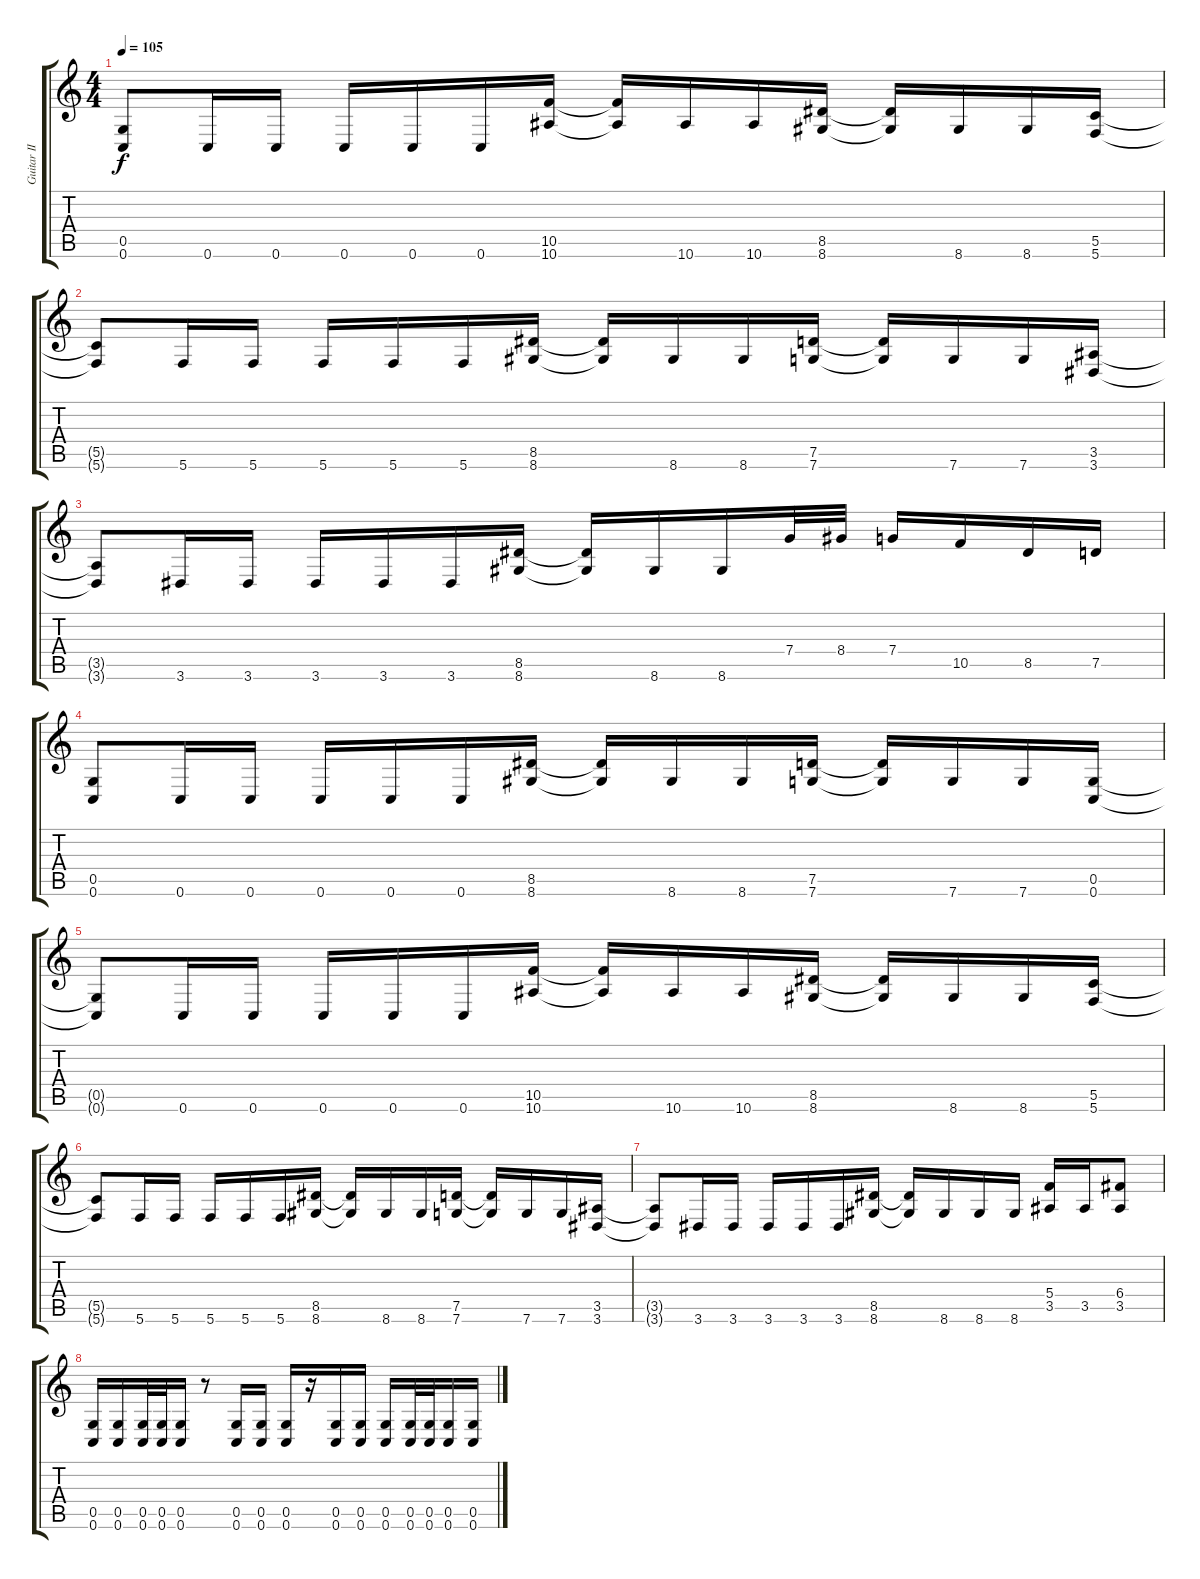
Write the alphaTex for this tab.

\track ("Guitar II" "Guitar II") {instrument distortionguitar}
\staff {score tabs}
\tuning (D4 A3 F3 C3 G2 C2) {hide}
\ts (4 4)
\tempo 105
\clef g2
\ks c
(0.5{t} 0.6{t}).8{dy f} 0.6.16 0.6.16 0.6.16 0.6.16 0.6.16 (10.5 10.6).16 (10.5{t} 10.6{t}).16 10.6.16 10.6.16 (8.5 8.6).16 (8.5{t} 8.6{t}).16 8.6.16 8.6.16 (5.5 5.6).16 |
(5.5{t} 5.6{t}).8 5.6.16 5.6.16 5.6.16 5.6.16 5.6.16 (8.5 8.6).16 (8.5{t} 8.6{t}).16 8.6.16 8.6.16 (7.5 7.6).16 (7.5{t} 7.6{t}).16 7.6.16 7.6.16 (3.5 3.6).16 |
(3.5{t} 3.6{t}).8 3.6.16 3.6.16 3.6.16 3.6.16 3.6.16 (8.5 8.6).16 (8.5{t} 8.6{t}).16 8.6.16 8.6.16 7.4.32 8.4.32 7.4.16 10.5.16 8.5.16 7.5.16 |
(0.5 0.6).8 0.6.16 0.6.16 0.6.16 0.6.16 0.6.16 (8.5 8.6).16 (8.5{t} 8.6{t}).16 8.6.16 8.6.16 (7.5 7.6).16 (7.5{t} 7.6{t}).16 7.6.16 7.6.16 (0.5 0.6).16 |
(0.5{t} 0.6{t}).8 0.6.16 0.6.16 0.6.16 0.6.16 0.6.16 (10.5 10.6).16 (10.5{t} 10.6{t}).16 10.6.16 10.6.16 (8.5 8.6).16 (8.5{t} 8.6{t}).16 8.6.16 8.6.16 (5.5 5.6).16 |
(5.5{t} 5.6{t}).8 5.6.16 5.6.16 5.6.16 5.6.16 5.6.16 (8.5 8.6).16 (8.5{t} 8.6{t}).16 8.6.16 8.6.16 (7.5 7.6).16 (7.5{t} 7.6{t}).16 7.6.16 7.6.16 (3.5 3.6).16 |
(3.5{t} 3.6{t}).8 3.6.16 3.6.16 3.6.16 3.6.16 3.6.16 (8.5 8.6).16 (8.5{t} 8.6{t}).16 8.6.16 8.6.16 8.6.16 (5.4 3.5).16 3.5.16 (6.4 3.5).8 |
(0.5 0.6).16 (0.5 0.6).16 (0.5 0.6).32 (0.5 0.6).32 (0.5 0.6).16 r.8 (0.5 0.6).16 (0.5 0.6).16 (0.5 0.6).16 r.16 (0.5 0.6).16 (0.5 0.6).16 (0.5 0.6).16 (0.5 0.6).32 (0.5 0.6).32 (0.5 0.6).16 (0.5 0.6).16
